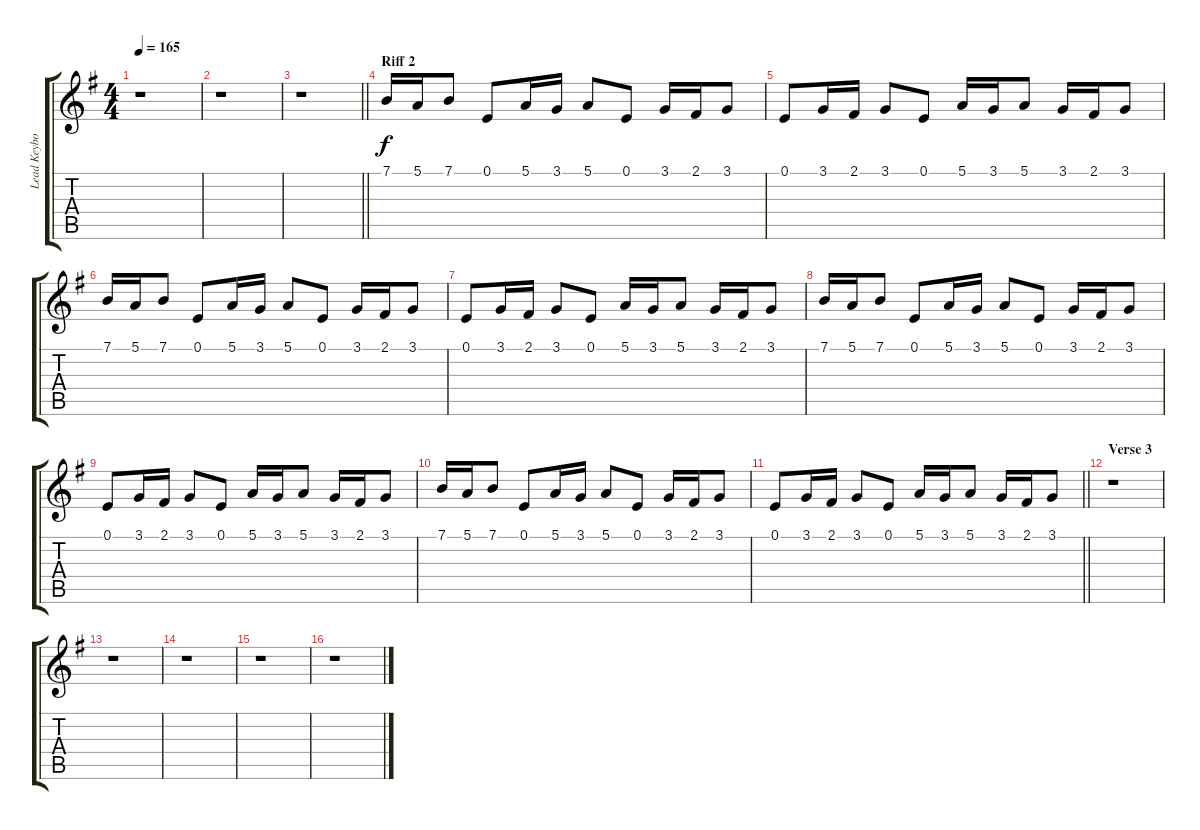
\track ("Lead Keyboard 1: Juha Mäenpää" "Lead Keybo") {instrument pad1newage}
\staff {score tabs}
\tuning (E4 B3 G3 D3 A2 E2) {hide}
\ts (4 4)
\tempo 165
\clef g2
\ks eminor
r.1{dy f} |
r.1 |
\barLineRight lightlight
r.1 |
\section ("" "Riff 2")
7.1.16 5.1.16 7.1.8 0.1.8 5.1.16 3.1.16 5.1.8 0.1.8 3.1.16 2.1.16 3.1.8 |
0.1.8 3.1.16 2.1.16 3.1.8 0.1.8 5.1.16 3.1.16 5.1.8 3.1.16 2.1.16 3.1.8 |
7.1.16 5.1.16 7.1.8 0.1.8 5.1.16 3.1.16 5.1.8 0.1.8 3.1.16 2.1.16 3.1.8 |
0.1.8 3.1.16 2.1.16 3.1.8 0.1.8 5.1.16 3.1.16 5.1.8 3.1.16 2.1.16 3.1.8 |
7.1.16 5.1.16 7.1.8 0.1.8 5.1.16 3.1.16 5.1.8 0.1.8 3.1.16 2.1.16 3.1.8 |
0.1.8 3.1.16 2.1.16 3.1.8 0.1.8 5.1.16 3.1.16 5.1.8 3.1.16 2.1.16 3.1.8 |
7.1.16 5.1.16 7.1.8 0.1.8 5.1.16 3.1.16 5.1.8 0.1.8 3.1.16 2.1.16 3.1.8 |
\barLineRight lightlight
0.1.8 3.1.16 2.1.16 3.1.8 0.1.8 5.1.16 3.1.16 5.1.8 3.1.16 2.1.16 3.1.8 |
\section ("" "Verse 3")
r.1 |
r.1 |
r.1 |
r.1 |
r.1
